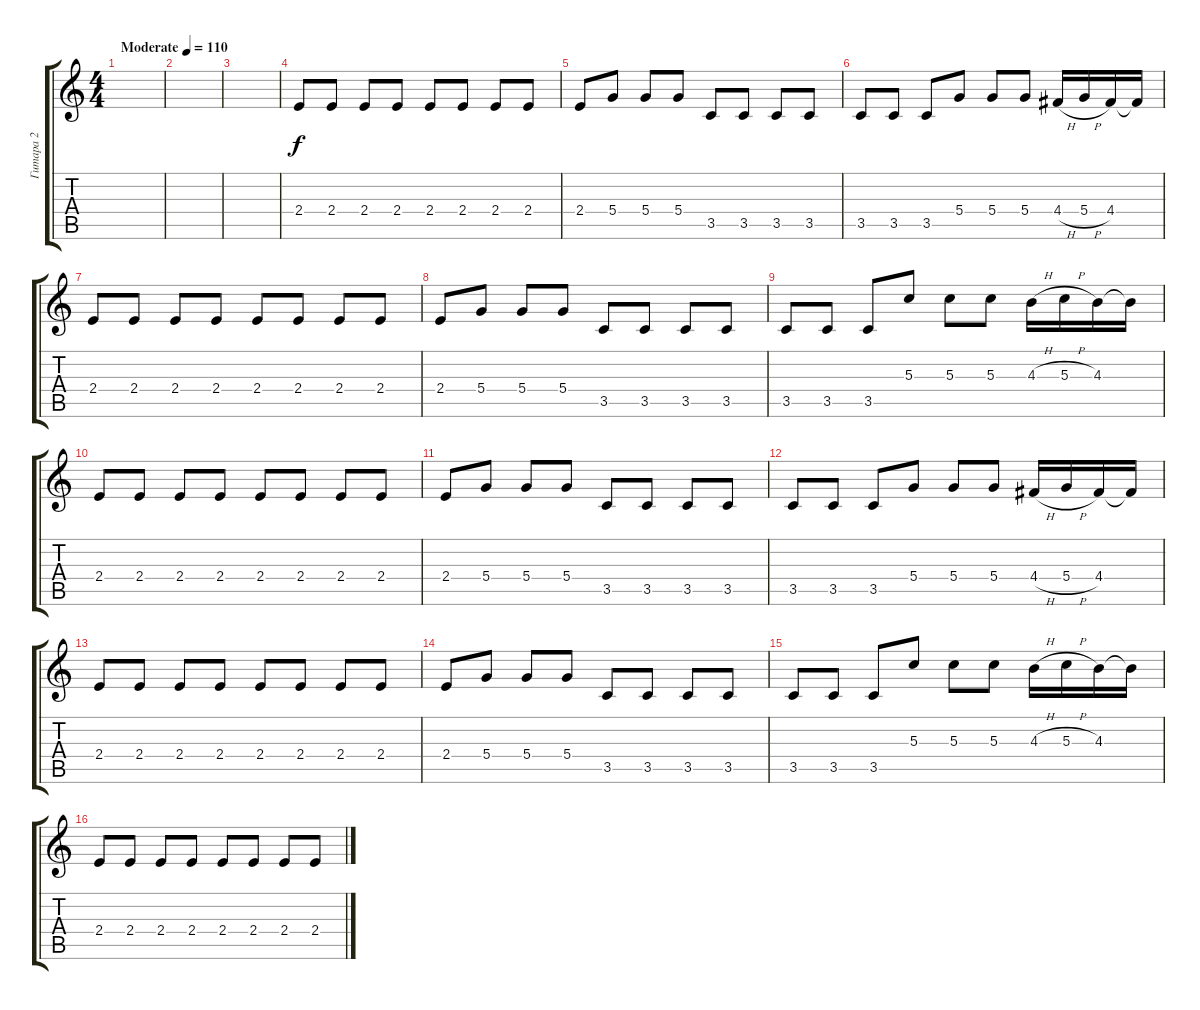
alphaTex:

\track ("Гитара 2" "Гитара 2") {instrument electricguitarmuted}
\staff {score tabs}
\tuning (E4 B3 G3 D3 A2 E2) {hide}
\ts (4 4)
\tempo (110 "Moderate")
\clef g2
\ks c
|
|
|
2.4.8 2.4.8 2.4.8 2.4.8 2.4.8 2.4.8 2.4.8 2.4.8 |
2.4.8 5.4.8 5.4.8 5.4.8 3.5.8 3.5.8 3.5.8 3.5.8 |
3.5.8 3.5.8 3.5.8 5.4.8 5.4.8 5.4.8 4.4{h}.16 5.4{h}.16 4.4.16 4.4{t}.16 |
2.4.8 2.4.8 2.4.8 2.4.8 2.4.8 2.4.8 2.4.8 2.4.8 |
2.4.8 5.4.8 5.4.8 5.4.8 3.5.8 3.5.8 3.5.8 3.5.8 |
3.5.8 3.5.8 3.5.8 5.3.8 5.3.8 5.3.8 4.3{h}.16 5.3{h}.16 4.3.16 4.3{t}.16 |
2.4.8 2.4.8 2.4.8 2.4.8 2.4.8 2.4.8 2.4.8 2.4.8 |
2.4.8 5.4.8 5.4.8 5.4.8 3.5.8 3.5.8 3.5.8 3.5.8 |
3.5.8 3.5.8 3.5.8 5.4.8 5.4.8 5.4.8 4.4{h}.16 5.4{h}.16 4.4.16 4.4{t}.16 |
2.4.8 2.4.8 2.4.8 2.4.8 2.4.8 2.4.8 2.4.8 2.4.8 |
2.4.8 5.4.8 5.4.8 5.4.8 3.5.8 3.5.8 3.5.8 3.5.8 |
3.5.8 3.5.8 3.5.8 5.3.8 5.3.8 5.3.8 4.3{h}.16 5.3{h}.16 4.3.16 4.3{t}.16 |
2.4.8 2.4.8 2.4.8 2.4.8 2.4.8 2.4.8 2.4.8 2.4.8
